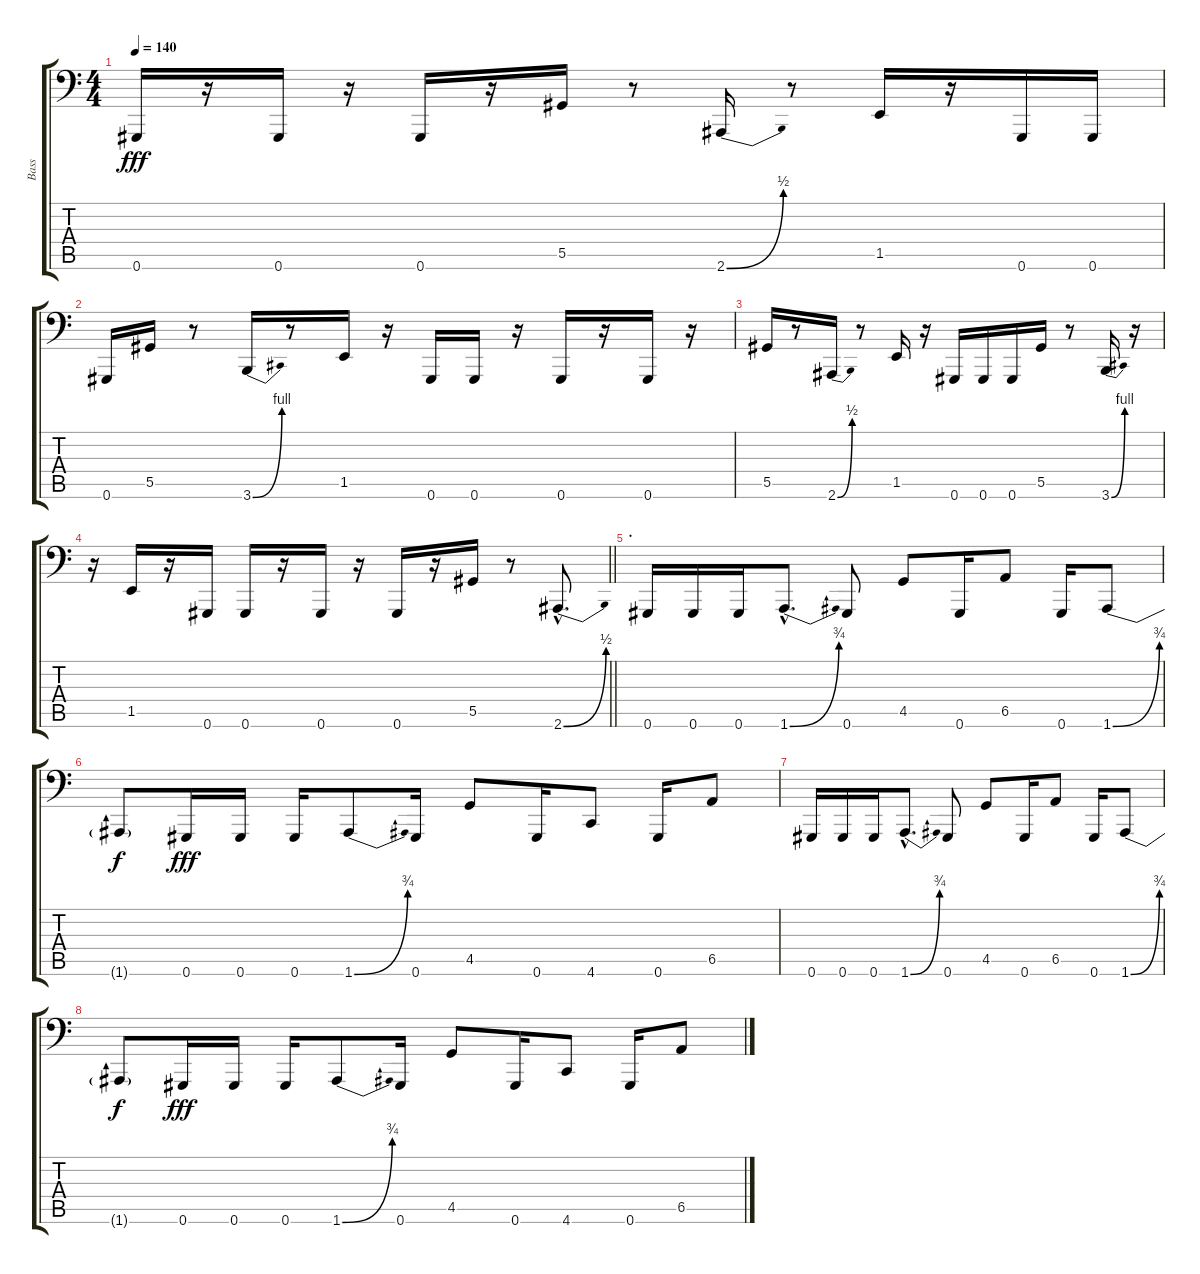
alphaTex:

\track ("Bass" "Bass") {instrument electricbassfinger}
\staff {score tabs}
\tuning (Bb2 Gb2 Db2 Ab1 Eb1 Ab0) {hide}
\ts (4 4)
\tempo 140
\clef f4
\ks c
0.6.16{dy fff} r.16 0.6.16 r.16 0.6.16 r.16 5.5.16 r.8 2.6{be (bend 0 0 60 2)}.16 r.8 1.5.16 r.16 0.6.16 0.6.16 |
0.6.16 5.5.16 r.8 3.6{be (bend 0 0 60 4)}.16 r.8 1.5.16 r.16 0.6.16 0.6.16 r.16 0.6.16 r.16 0.6.16 r.16 |
5.5.16 r.8 2.6{be (bend 0 0 60 2)}.16 r.8 1.5.16 r.16 0.6.16 0.6.16 0.6.16 5.5.16 r.8 3.6{be (bend 0 0 60 4)}.16 r.16 |
\barLineRight lightlight
r.16 1.5.16 r.16 0.6.16 0.6.16 r.16 0.6.16 r.16 0.6.16 r.16 5.5.16 r.8 2.6{be (bend 0 0 60 2) hac}.8{d} |
\section ("" ".")
0.6.16 0.6.16 0.6.16 1.6{be (bend 0 0 60 3) hac}.8{d} 0.6.8 4.5.8 0.6.16 6.5.8 0.6.16 1.6{be (bend 0 0 60 3)}.8 |
1.6{t}.8{dy f} 0.6.16{dy fff} 0.6.16 0.6.16 1.6{be (bend 0 0 60 3)}.8 0.6.16 4.5.8 0.6.16 4.6.8 0.6.16 6.5.8 |
0.6.16 0.6.16 0.6.16 1.6{be (bend 0 0 60 3) hac}.8{d} 0.6.8 4.5.8 0.6.16 6.5.8 0.6.16 1.6{be (bend 0 0 60 3)}.8 |
1.6{t}.8{dy f} 0.6.16{dy fff} 0.6.16 0.6.16 1.6{be (bend 0 0 60 3)}.8 0.6.16 4.5.8 0.6.16 4.6.8 0.6.16 6.5.8
